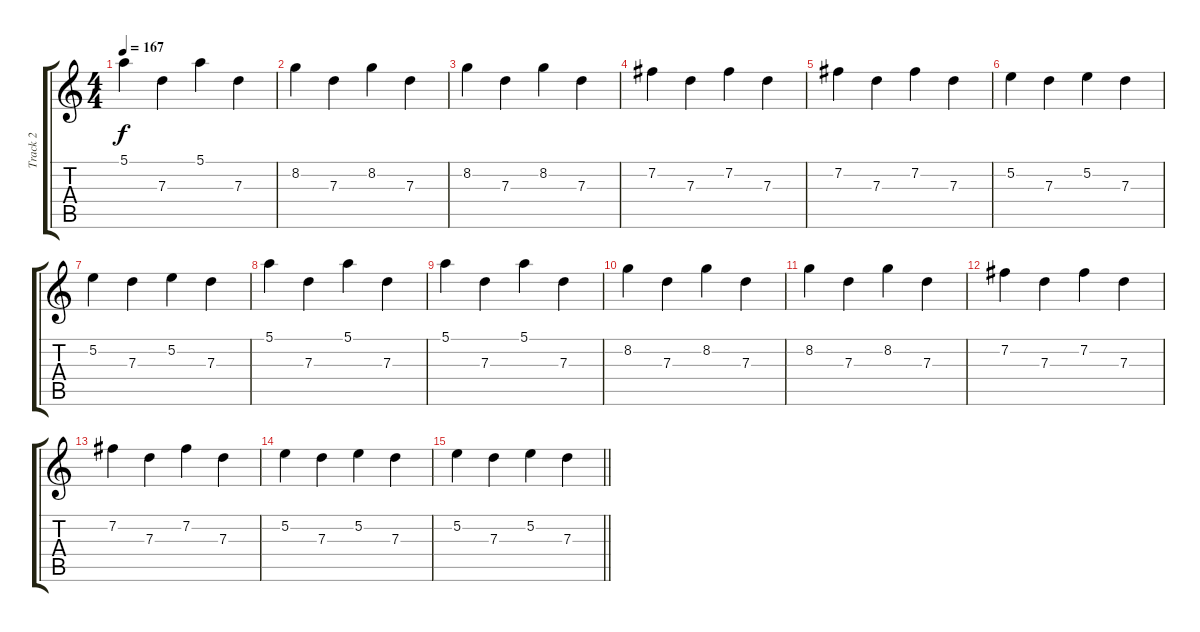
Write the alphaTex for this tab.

\track ("Track 2" "Track 2") {instrument acousticguitarnylon}
\staff {score tabs}
\tuning (E4 B3 G3 D3 A2 E2) {hide}
\ts (4 4)
\tempo 167
\clef g2
\ks c
5.1.4{dy f} 7.3.4 5.1.4 7.3.4 |
8.2.4 7.3.4 8.2.4 7.3.4 |
8.2.4 7.3.4 8.2.4 7.3.4 |
7.2.4 7.3.4 7.2.4 7.3.4 |
7.2.4 7.3.4 7.2.4 7.3.4 |
5.2.4 7.3.4 5.2.4 7.3.4 |
5.2.4 7.3.4 5.2.4 7.3.4 |
5.1.4 7.3.4 5.1.4 7.3.4 |
5.1.4 7.3.4 5.1.4 7.3.4 |
8.2.4 7.3.4 8.2.4 7.3.4 |
8.2.4 7.3.4 8.2.4 7.3.4 |
7.2.4 7.3.4 7.2.4 7.3.4 |
7.2.4 7.3.4 7.2.4 7.3.4 |
5.2.4 7.3.4 5.2.4 7.3.4 |
\barLineRight lightlight
5.2.4 7.3.4 5.2.4 7.3.4
